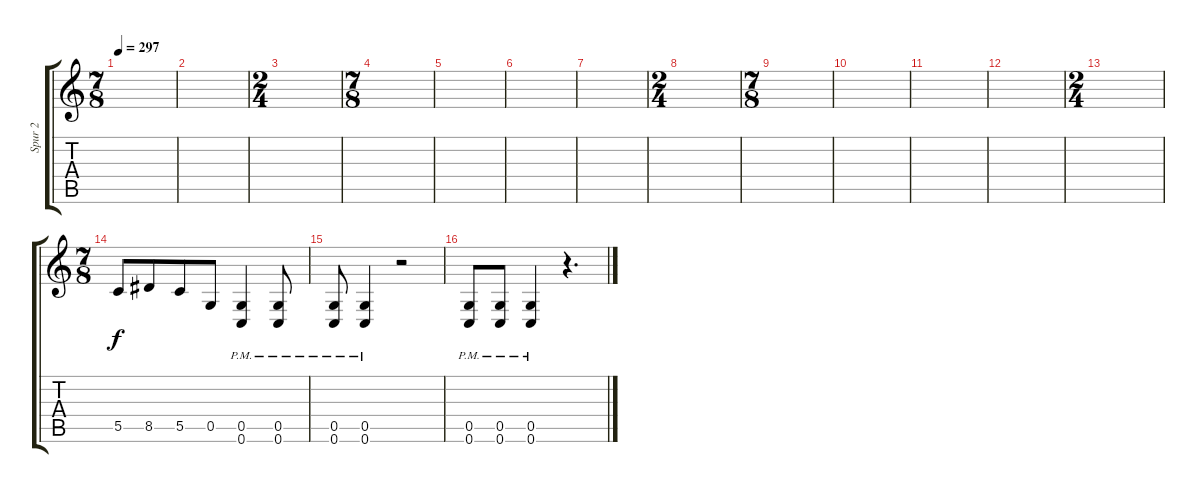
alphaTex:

\track ("Spur 2" "Spur 2") {instrument distortionguitar}
\staff {score tabs}
\tuning (D4 A3 F3 C3 G2 C2) {hide}
\ts (7 8)
\tempo 297
\clef g2
\ks c
|
|
\ts (2 4)
|
\ts (7 8)
|
|
|
|
\ts (2 4)
|
\ts (7 8)
|
|
|
|
\ts (2 4)
|
\ts (7 8)
5.5.8{volume 13} 8.5.8 5.5.8 0.5.8 (0.5{pm} 0.6{pm}).4 (0.5{pm} 0.6{pm}).8 |
(0.5{pm} 0.6{pm}).8 (0.5{pm} 0.6{pm}).4 r.2 |
(0.5{pm} 0.6{pm}).8 (0.5{pm} 0.6{pm}).8 (0.5{pm} 0.6{pm}).4 r.4{d}
